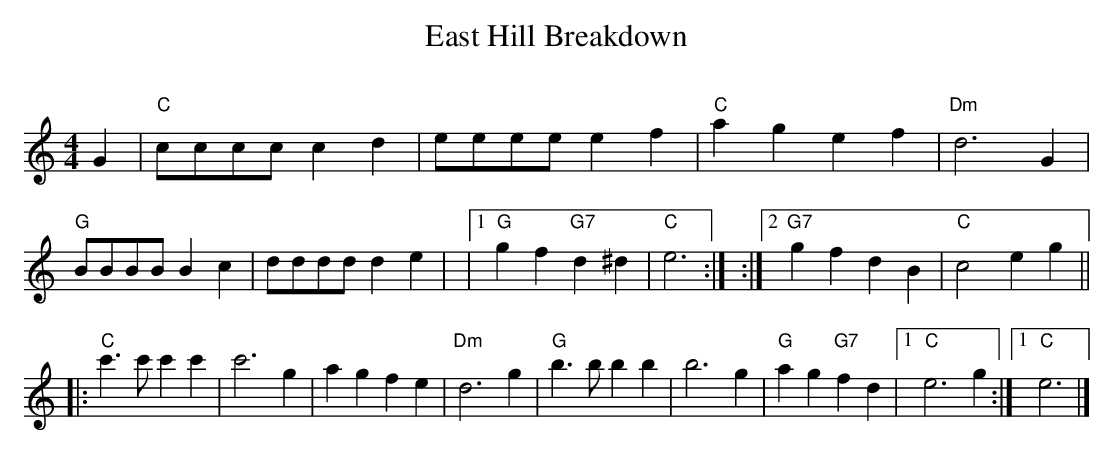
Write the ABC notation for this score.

X:1
T:East Hill Breakdown
C:
M:4/4
L:1/4
K:C
G | \
"C"c/2c/2c/2c/2cd | e/2e/2e/2e/2ef | \
"C"agef | "Dm"d3G | \
"G"B/2B/2B/2B/2Bc | d/2d/2d/2d/2de | \
|1 "G"gf"G7"d^d | "C"e3 :| \
:|2 "G7"gfdB | "C"c2eg ||
|: "C"c'3/2c'/2c'c' | c'3g | \
agfe | "Dm"d3g | \
"G"b3/2b/2bb | b3g | \
"G"ag"G7"fd |1 "C"e3g :|1 "C"e3 |]
